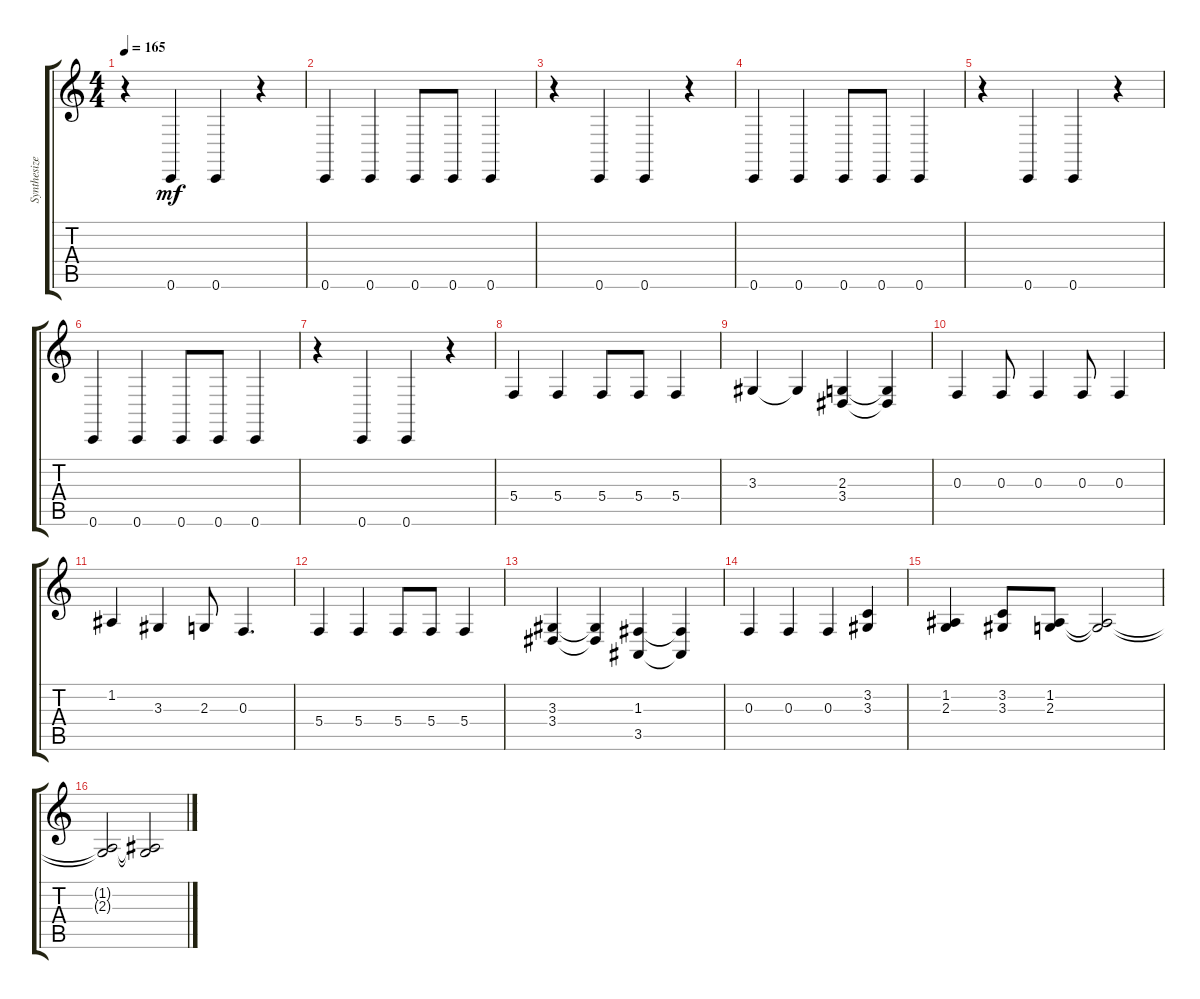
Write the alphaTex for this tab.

\track ("Synthesizer" "Synthesize") {instrument lead6voice}
\staff {score tabs}
\tuning (D4 A3 F3 C3 G2 C2) {hide}
\ts (4 4)
\tempo 165
\clef g2
\ks c
r.4{dy mf} 0.6.4 0.6.4 r.4 |
0.6.4 0.6.4 0.6.8 0.6.8 0.6.4 |
r.4 0.6.4 0.6.4 r.4 |
0.6.4 0.6.4 0.6.8 0.6.8 0.6.4 |
r.4 0.6.4 0.6.4 r.4 |
0.6.4 0.6.4 0.6.8 0.6.8 0.6.4 |
r.4 0.6.4 0.6.4 r.4 |
5.4.4 5.4.4 5.4.8 5.4.8 5.4.4 |
3.3.4 3.3{t}.4 (2.3 3.4).4 (2.3{t} 3.4{t}).4 |
0.3.4 0.3.8 0.3.4 0.3.8 0.3.4 |
1.2.4 3.3.4 2.3.8 0.3.4{d} |
5.4.4 5.4.4 5.4.8 5.4.8 5.4.4 |
(3.3 3.4).4 (3.3{t} 3.4{t}).4 (1.3 3.5).4 (1.3{t} 3.5{t}).4 |
0.3.4 0.3.4 0.3.4 (3.2 3.3).4 |
(1.2 2.3).4 (3.2 3.3).8 (1.2 2.3).8 (1.2{t} 2.3{t}).2 |
(1.2{t} 2.3{t}).2 (1.2{t} 2.3{t}).2
